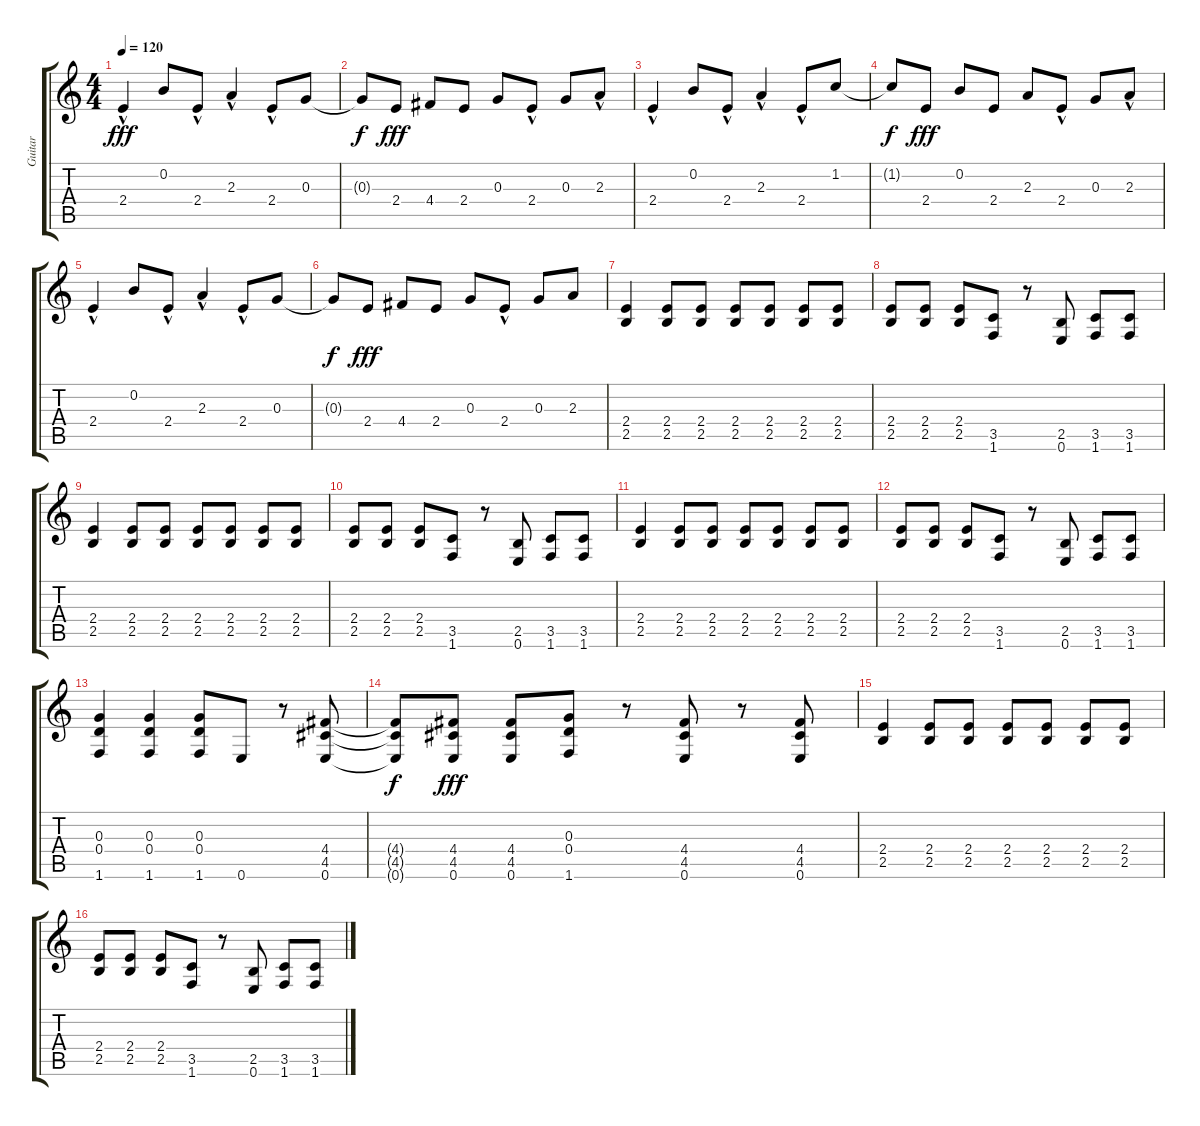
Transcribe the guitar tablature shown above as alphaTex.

\track ("Guitar" "Guitar") {instrument electricguitarjazz}
\staff {score tabs}
\tuning (E4 B3 G3 D3 A2 E2) {hide}
\ts (4 4)
\tempo 120
\clef g2
\ks c
2.4{hac}.4{dy fff} 0.2.8 2.4{hac}.8 2.3{hac}.4 2.4{hac}.8 0.3.8 |
0.3{t}.8{dy f} 2.4.8{dy fff} 4.4.8 2.4.8 0.3.8 2.4{hac}.8 0.3.8 2.3{hac}.8 |
2.4{hac}.4 0.2.8 2.4{hac}.8 2.3{hac}.4 2.4{hac}.8 1.2.8 |
1.2{t}.8{dy f} 2.4.8{dy fff} 0.2.8 2.4.8 2.3.8 2.4{hac}.8 0.3.8 2.3{hac}.8 |
2.4{hac}.4 0.2.8 2.4{hac}.8 2.3{hac}.4 2.4{hac}.8 0.3.8 |
0.3{t}.8{dy f} 2.4.8{dy fff} 4.4.8 2.4.8 0.3.8 2.4{hac}.8 0.3.8 2.3.8 |
(2.4 2.5).4{instrument distortionguitar} (2.4 2.5).8 (2.4 2.5).8 (2.4 2.5).8 (2.4 2.5).8 (2.4 2.5).8 (2.4 2.5).8 |
(2.4 2.5).8 (2.4 2.5).8 (2.4 2.5).8 (3.5 1.6).8 r.8 (2.5 0.6).8 (3.5 1.6).8 (3.5 1.6).8 |
(2.4 2.5).4 (2.4 2.5).8 (2.4 2.5).8 (2.4 2.5).8 (2.4 2.5).8 (2.4 2.5).8 (2.4 2.5).8 |
(2.4 2.5).8 (2.4 2.5).8 (2.4 2.5).8 (3.5 1.6).8 r.8 (2.5 0.6).8 (3.5 1.6).8 (3.5 1.6).8 |
(2.4 2.5).4 (2.4 2.5).8 (2.4 2.5).8 (2.4 2.5).8 (2.4 2.5).8 (2.4 2.5).8 (2.4 2.5).8 |
(2.4 2.5).8 (2.4 2.5).8 (2.4 2.5).8 (3.5 1.6).8 r.8 (2.5 0.6).8 (3.5 1.6).8 (3.5 1.6).8 |
(0.3 0.4 1.6).4 (0.3 0.4 1.6).4 (0.3 0.4 1.6).8 0.6.8 r.8 (4.4 4.5 0.6).8 |
(4.4{t} 4.5{t} 0.6{t}).8{dy f} (4.4 4.5 0.6).8{dy fff} (4.4 4.5 0.6).8 (0.3 0.4 1.6).8 r.8 (4.4 4.5 0.6).8 r.8 (4.4 4.5 0.6).8 |
(2.4 2.5).4 (2.4 2.5).8 (2.4 2.5).8 (2.4 2.5).8 (2.4 2.5).8 (2.4 2.5).8 (2.4 2.5).8 |
(2.4 2.5).8 (2.4 2.5).8 (2.4 2.5).8 (3.5 1.6).8 r.8 (2.5 0.6).8 (3.5 1.6).8 (3.5 1.6).8
